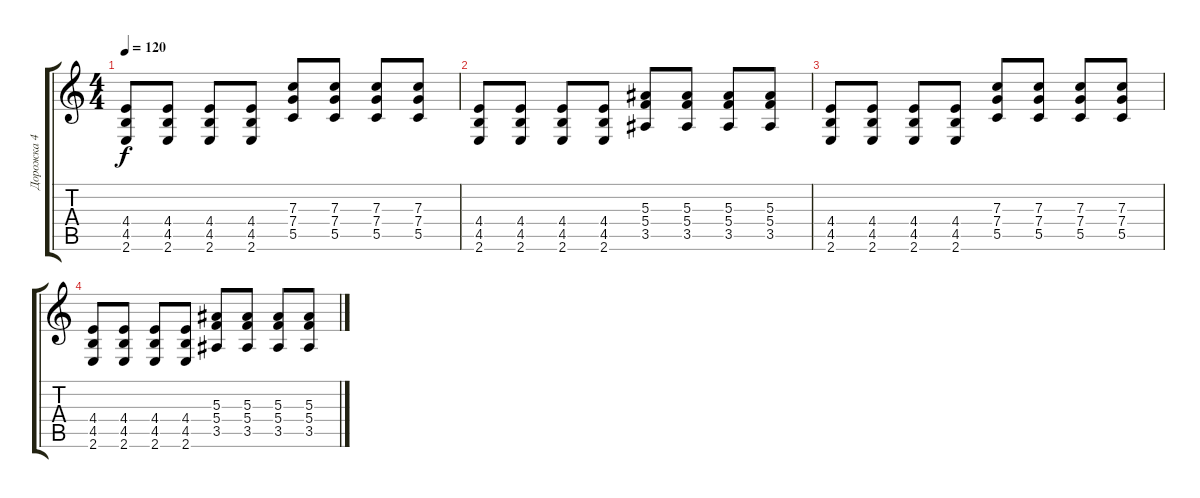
\track ("Дорожка 4" "Дорожка 4") {instrument distortionguitar}
\staff {score tabs}
\tuning (D4 A3 F3 C3 G2 D2) {hide}
\ts (4 4)
\tempo 120
\clef g2
\ks c
(4.4 4.5 2.6).8{dy f} (4.4 4.5 2.6).8 (4.4 4.5 2.6).8 (4.4 4.5 2.6).8 (7.3 7.4 5.5).8 (7.3 7.4 5.5).8 (7.3 7.4 5.5).8 (7.3 7.4 5.5).8 |
(4.4 4.5 2.6).8 (4.4 4.5 2.6).8 (4.4 4.5 2.6).8 (4.4 4.5 2.6).8 (5.3 5.4 3.5).8 (5.3 5.4 3.5).8 (5.3 5.4 3.5).8 (5.3 5.4 3.5).8 |
(4.4 4.5 2.6).8 (4.4 4.5 2.6).8 (4.4 4.5 2.6).8 (4.4 4.5 2.6).8 (7.3 7.4 5.5).8 (7.3 7.4 5.5).8 (7.3 7.4 5.5).8 (7.3 7.4 5.5).8 |
(4.4 4.5 2.6).8 (4.4 4.5 2.6).8 (4.4 4.5 2.6).8 (4.4 4.5 2.6).8 (5.3 5.4 3.5).8 (5.3 5.4 3.5).8 (5.3 5.4 3.5).8 (5.3 5.4 3.5).8
